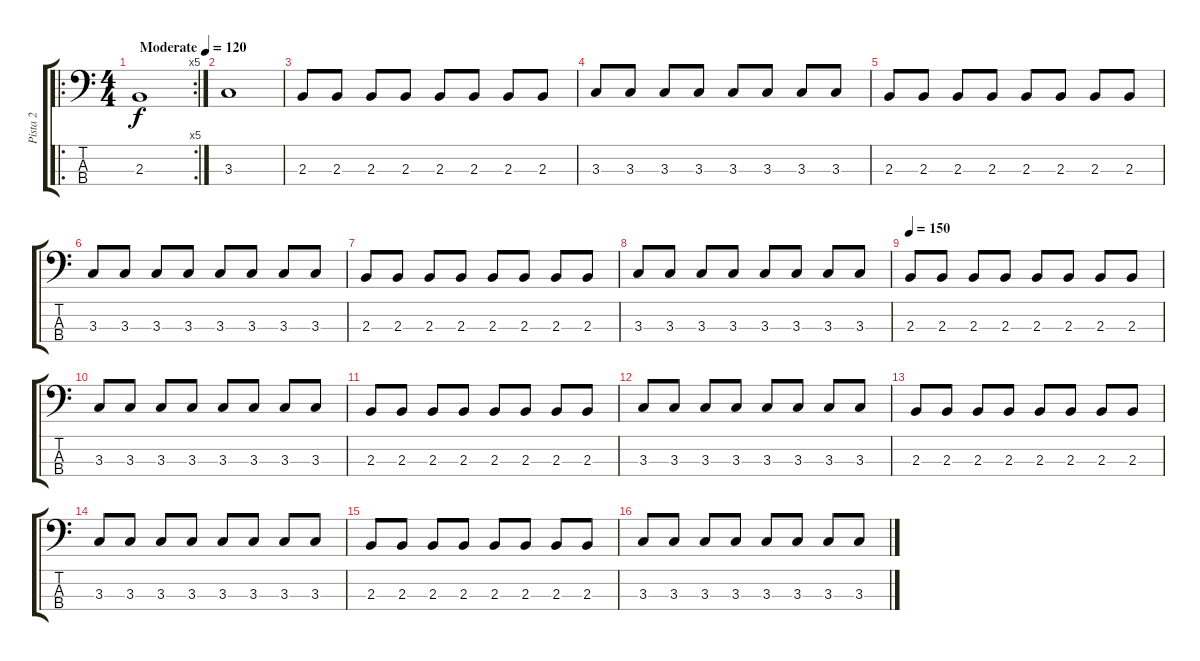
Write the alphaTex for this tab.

\track ("Pista 2" "Pista 2") {instrument electricbassfinger}
\staff {score tabs}
\tuning (G2 D2 A1 E1) {hide}
\ro
\rc 5
\ts (4 4)
\tempo (120 "Moderate")
\clef f4
\ks c
2.3.1{dy f instrument electricbassfinger} |
3.3.1 |
2.3.8 2.3.8 2.3.8 2.3.8 2.3.8 2.3.8 2.3.8 2.3.8 |
3.3.8 3.3.8 3.3.8 3.3.8 3.3.8 3.3.8 3.3.8 3.3.8 |
2.3.8 2.3.8 2.3.8 2.3.8 2.3.8 2.3.8 2.3.8 2.3.8 |
3.3.8 3.3.8 3.3.8 3.3.8 3.3.8 3.3.8 3.3.8 3.3.8 |
2.3.8 2.3.8 2.3.8 2.3.8 2.3.8 2.3.8 2.3.8 2.3.8 |
3.3.8 3.3.8 3.3.8 3.3.8 3.3.8 3.3.8 3.3.8 3.3.8 |
\tempo 150
2.3.8 2.3.8 2.3.8 2.3.8 2.3.8 2.3.8 2.3.8 2.3.8 |
3.3.8 3.3.8 3.3.8 3.3.8 3.3.8 3.3.8 3.3.8 3.3.8 |
2.3.8 2.3.8 2.3.8 2.3.8 2.3.8 2.3.8 2.3.8 2.3.8 |
3.3.8 3.3.8 3.3.8 3.3.8 3.3.8 3.3.8 3.3.8 3.3.8 |
2.3.8 2.3.8 2.3.8 2.3.8 2.3.8 2.3.8 2.3.8 2.3.8 |
3.3.8 3.3.8 3.3.8 3.3.8 3.3.8 3.3.8 3.3.8 3.3.8 |
2.3.8 2.3.8 2.3.8 2.3.8 2.3.8 2.3.8 2.3.8 2.3.8 |
3.3.8 3.3.8 3.3.8 3.3.8 3.3.8 3.3.8 3.3.8 3.3.8
